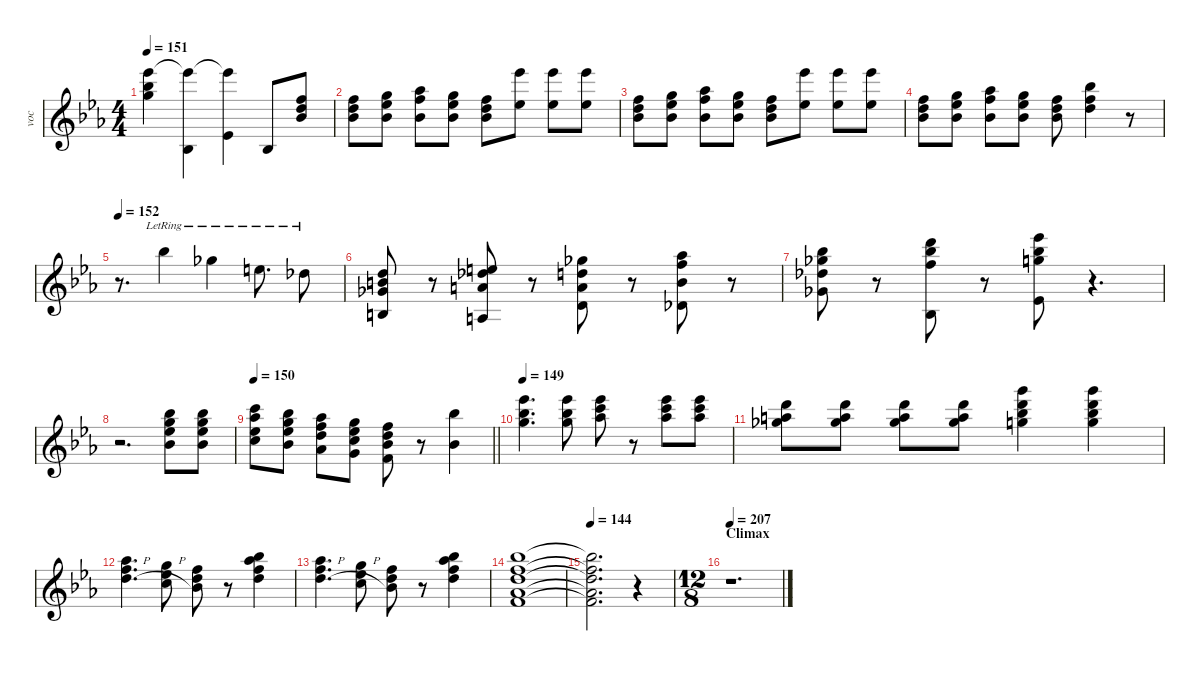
\defaultSystemsLayout 8
\hideDynamics
\bracketExtendMode nobrackets
\otherSystemsTrackNameOrientation horizontal
\track ("Choir" "voc") {defaultSystemsLayout 4 instrument flute}
\staff {score}
\tuning (E5 B4 G4 D4 A3 E3)
\ts (4 4)
\tempo 151
\clef g2
\ks eb
(11.2{t acc b} 12.3{t acc forcenatural} 11.1{t acc b}).4{dy f beam Down} (1.5{acc b} 11.1{t acc b}).4{beam Down} (11.1{t acc b} 1.4{acc b}).4{beam Down} 1.5{acc b}.8{beam Up} (1.1{acc forcenatural} 3.2{acc forcenatural} 3.3{acc b}).8{beam Up} |
(1.1{acc forcenatural} 3.2{acc forcenatural} 3.3{acc b}).8{beam Down} (3.1{acc forcenatural} 4.2{acc b} 3.3{acc b}).8{beam Down} (4.1{acc b} 6.2{acc forcenatural} 3.3{acc b}).8{beam Down} (3.1{acc forcenatural} 4.2{acc b} 3.3{acc b}).8{beam Down} (1.1{acc forcenatural} 3.2{acc forcenatural} 3.3{acc b}).8{beam Down} (11.1{acc b} 8.3{acc b}).8{beam Down} (11.1{acc b} 8.3{acc b}).8{beam Down} (11.1{acc b} 8.3{acc b}).8{beam Down} |
(1.1{acc forcenatural} 3.2{acc forcenatural} 3.3{acc b}).8{beam Down} (3.1{acc forcenatural} 4.2{acc b} 3.3{acc b}).8{beam Down} (4.1{acc b} 6.2{acc forcenatural} 3.3{acc b}).8{beam Down} (3.1{acc forcenatural} 4.2{acc b} 3.3{acc b}).8{beam Down} (1.1{acc forcenatural} 3.2{acc forcenatural} 3.3{acc b}).8{beam Down} (11.1{acc b} 8.3{acc b}).8{beam Down} (11.1{acc b} 8.3{acc b}).8{beam Down} (11.1{acc b} 8.3{acc b}).8{beam Down} |
(1.1{acc forcenatural} 3.2{acc forcenatural} 3.3{acc b}).8{beam Down} (3.1{acc forcenatural} 4.2{acc b} 3.3{acc b}).8{beam Down} (4.1{acc b} 6.2{acc forcenatural} 3.3{acc b}).8{beam Down} (3.1{acc forcenatural} 4.2{acc b} 3.3{acc b}).8{beam Down} (1.1{acc forcenatural} 3.2{acc forcenatural} 3.3{acc b}).8{beam Down} (6.1{acc b} 6.2{acc forcenatural} 7.3{acc forcenatural}).4{beam Down} r.8{beam Down} |
\tempo 152
r.8{d beam Down} 6.1{lr acc b}.4{beam Down} 7.2{lr acc b}.4{beam Down} 9.3{lr acc forcenatural}.8{d beam Down} 11.4{lr acc b}.8{beam Down} |
(3.2{acc forcenatural} 4.3{acc forcenatural} 4.4{acc b} 2.5{acc forcenatural}).8{beam Up} r.8{beam Up} (0.1{acc forcenatural} 2.2{acc b} 2.3{acc forcenatural} 0.5{acc forcenatural}).8{beam Up} r.8{beam Up} (2.1{acc b} 3.2{acc forcenatural} 2.3{acc forcenatural} 0.4{acc forcenatural}).8{beam Down} r.8{beam Down} (4.1{acc b} 6.2{acc forcenatural} 4.3{acc forcenatural} 4.5{acc b}).8{beam Down} r.8{beam Down} |
(6.1{acc b} 7.2{acc b} 6.3{acc b} 4.4{acc b}).8{beam Down} r.8{beam Down} (10.1{acc forcenatural} 11.2{acc b} 10.3{acc forcenatural} 1.5{acc b}).8{beam Down} r.8{beam Down} (11.1{acc b} 11.2{acc b} 12.3{acc forcenatural} 1.4{acc b}).8{beam Down} r.4{d beam Down} |
r.2{d beam Down} (6.1{acc b} 8.2{acc forcenatural} 8.3{acc b} 8.4{acc b}).8{beam Down} (6.1{acc b} 8.2{acc forcenatural} 8.3{acc b} 8.4{acc b}).8{beam Down} |
\tempo 150
\barLineRight lightlight
(8.1{acc forcenatural} 9.2{acc b} 8.3{acc b} 10.4{acc forcenatural}).8{beam Down} (6.1{acc b} 8.2{acc forcenatural} 8.3{acc b} 8.4{acc b}).8{beam Down} (4.1{acc b} 6.2{acc forcenatural} 7.3{acc forcenatural} 6.4{acc b}).8{beam Down} (3.1{acc forcenatural} 4.2{acc b} 5.3{acc forcenatural} 5.4{acc forcenatural}).8{beam Down} (1.1{acc forcenatural} 3.2{acc forcenatural} 3.3{acc b} 3.4{acc forcenatural}).8{beam Down} r.8{beam Down} (6.1{acc b} 3.3{acc b}).4{beam Down} |
\tempo 149
(11.1{acc b} 11.2{acc b} 12.3{acc forcenatural}).4{d beam Down} (11.1{acc b} 11.2{acc b} 12.3{acc forcenatural}).8{beam Down} (11.1{acc b} 13.2{acc forcenatural} 13.3{acc b}).8{beam Down} r.8{beam Down} (11.1{acc b} 13.2{acc forcenatural} 13.3{acc b}).8{beam Down} (11.1{acc b} 13.2{acc forcenatural} 13.3{acc b}).8{beam Down} |
(10.1{acc forcenatural} 10.2{acc forcenatural} 11.3{acc b}).8{beam Down} (10.1{acc forcenatural} 10.2{acc forcenatural} 11.3{acc b}).8{beam Down} (10.1{acc forcenatural} 10.2{acc forcenatural} 11.3{acc b}).8{beam Down} (10.1{acc forcenatural} 10.2{acc forcenatural} 11.3{acc b}).8{beam Down} (15.1{acc forcenatural} 15.2{acc forcenatural} 15.3{acc b} 17.4{acc forcenatural}).4{beam Down} (15.1{acc forcenatural} 15.2{acc forcenatural} 15.3{acc b} 17.4{acc forcenatural}).4{beam Down} |
(4.1{h acc b} 6.2{h acc forcenatural} 7.3{h acc forcenatural}).4{d beam Down} (3.1{h acc forcenatural} 4.2{h acc b} 5.3{h acc forcenatural}).8{beam Down} (1.1{acc forcenatural} 3.2{acc forcenatural} 3.3{acc b}).8{beam Down} r.8{beam Down} (6.1{acc b} 9.2{acc b} 10.3{acc forcenatural} 12.4{acc forcenatural}).4{beam Down} |
(4.1{h acc b} 6.2{h acc forcenatural} 7.3{h acc forcenatural}).4{d beam Down} (3.1{h acc forcenatural} 4.2{h acc b} 5.3{h acc forcenatural}).8{beam Down} (1.1{acc forcenatural} 3.2{acc forcenatural} 3.3{acc b}).8{beam Down} r.8{beam Down} (6.1{acc b} 9.2{acc b} 10.3{acc forcenatural} 12.4{acc forcenatural}).4{beam Down} |
(6.1{acc b} 6.2{acc forcenatural} 7.3{acc forcenatural} 6.4{acc b} 8.5{acc forcenatural}).1{beam Down} |
\tempo 144
(6.1{t acc b} 6.2{t acc forcenatural} 7.3{t acc forcenatural} 6.4{t acc b} 8.5{t acc forcenatural}).2{d beam Down} r.4{beam Down} |
\ts (12 8)
\section ("" "Climax")
\tempo 207
r.1{d beam Down}
